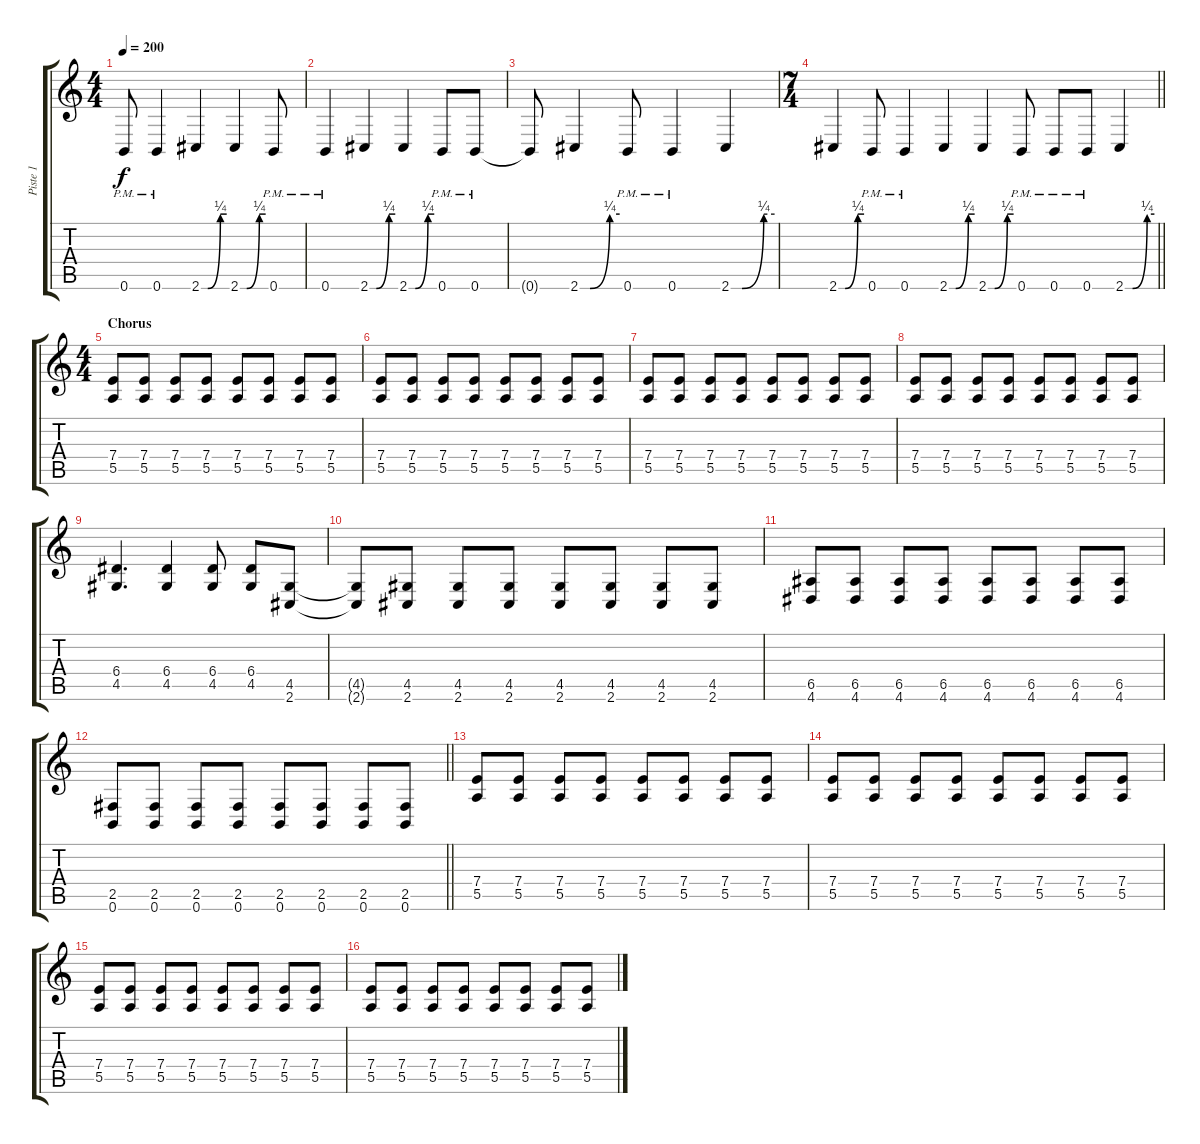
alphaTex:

\track ("Piste 1" "Piste 1") {instrument distortionguitar}
\staff {score tabs}
\tuning (B3 Gb3 D3 A2 E2 B1) {hide}
\ts (4 4)
\tempo 200
\clef g2
\ks c
0.6{pm}.8{dy f} 0.6{pm}.4 2.6{be (custom 0 0 15 0 45 1 60 1)}.4 2.6{be (custom 0 0 15 0 45 1 60 1)}.4 0.6{pm}.8 |
0.6{pm}.4 2.6{be (custom 0 0 15 0 45 1 60 1)}.4 2.6{be (custom 0 0 15 0 45 1 60 1)}.4 0.6{pm}.8 0.6{pm}.8 |
0.6{t}.8 2.6{be (custom 0 0 15 0 45 1 60 1)}.4 0.6{pm}.8 0.6{pm}.4 2.6{be (custom 0 0 15 0 45 1 60 1)}.4 |
\ts (7 4)
\barLineRight lightlight
2.6{be (custom 0 0 15 0 45 1 60 1)}.4 0.6{pm}.8 0.6{pm}.4 2.6{be (custom 0 0 15 0 45 1 60 1)}.4 2.6{be (custom 0 0 15 0 45 1 60 1)}.4 0.6{pm}.8 0.6{pm}.8 0.6{pm}.8 2.6{be (custom 0 0 15 0 45 1 60 1)}.4 |
\ts (4 4)
\section ("" "Chorus")
(7.4 5.5).8{volume 14 balance 8} (7.4 5.5).8 (7.4 5.5).8 (7.4 5.5).8 (7.4 5.5).8 (7.4 5.5).8 (7.4 5.5).8 (7.4 5.5).8 |
(7.4 5.5).8 (7.4 5.5).8 (7.4 5.5).8 (7.4 5.5).8 (7.4 5.5).8 (7.4 5.5).8 (7.4 5.5).8 (7.4 5.5).8 |
(7.4 5.5).8 (7.4 5.5).8 (7.4 5.5).8 (7.4 5.5).8 (7.4 5.5).8 (7.4 5.5).8 (7.4 5.5).8 (7.4 5.5).8 |
(7.4 5.5).8 (7.4 5.5).8 (7.4 5.5).8 (7.4 5.5).8 (7.4 5.5).8 (7.4 5.5).8 (7.4 5.5).8 (7.4 5.5).8 |
(6.4 4.5).4{d} (6.4 4.5).4 (6.4 4.5).8 (6.4 4.5).8 (4.5 2.6).8 |
(4.5{t} 2.6{t}).8 (4.5 2.6).8 (4.5 2.6).8 (4.5 2.6).8 (4.5 2.6).8 (4.5 2.6).8 (4.5 2.6).8 (4.5 2.6).8 |
(6.5 4.6).8 (6.5 4.6).8 (6.5 4.6).8 (6.5 4.6).8 (6.5 4.6).8 (6.5 4.6).8 (6.5 4.6).8 (6.5 4.6).8 |
\barLineRight lightlight
(2.5 0.6).8 (2.5 0.6).8 (2.5 0.6).8 (2.5 0.6).8 (2.5 0.6).8 (2.5 0.6).8 (2.5 0.6).8 (2.5 0.6).8 |
(7.4 5.5).8{volume 14 balance 8} (7.4 5.5).8 (7.4 5.5).8 (7.4 5.5).8 (7.4 5.5).8 (7.4 5.5).8 (7.4 5.5).8 (7.4 5.5).8 |
(7.4 5.5).8 (7.4 5.5).8 (7.4 5.5).8 (7.4 5.5).8 (7.4 5.5).8 (7.4 5.5).8 (7.4 5.5).8 (7.4 5.5).8 |
(7.4 5.5).8 (7.4 5.5).8 (7.4 5.5).8 (7.4 5.5).8 (7.4 5.5).8 (7.4 5.5).8 (7.4 5.5).8 (7.4 5.5).8 |
(7.4 5.5).8 (7.4 5.5).8 (7.4 5.5).8 (7.4 5.5).8 (7.4 5.5).8 (7.4 5.5).8 (7.4 5.5).8 (7.4 5.5).8
